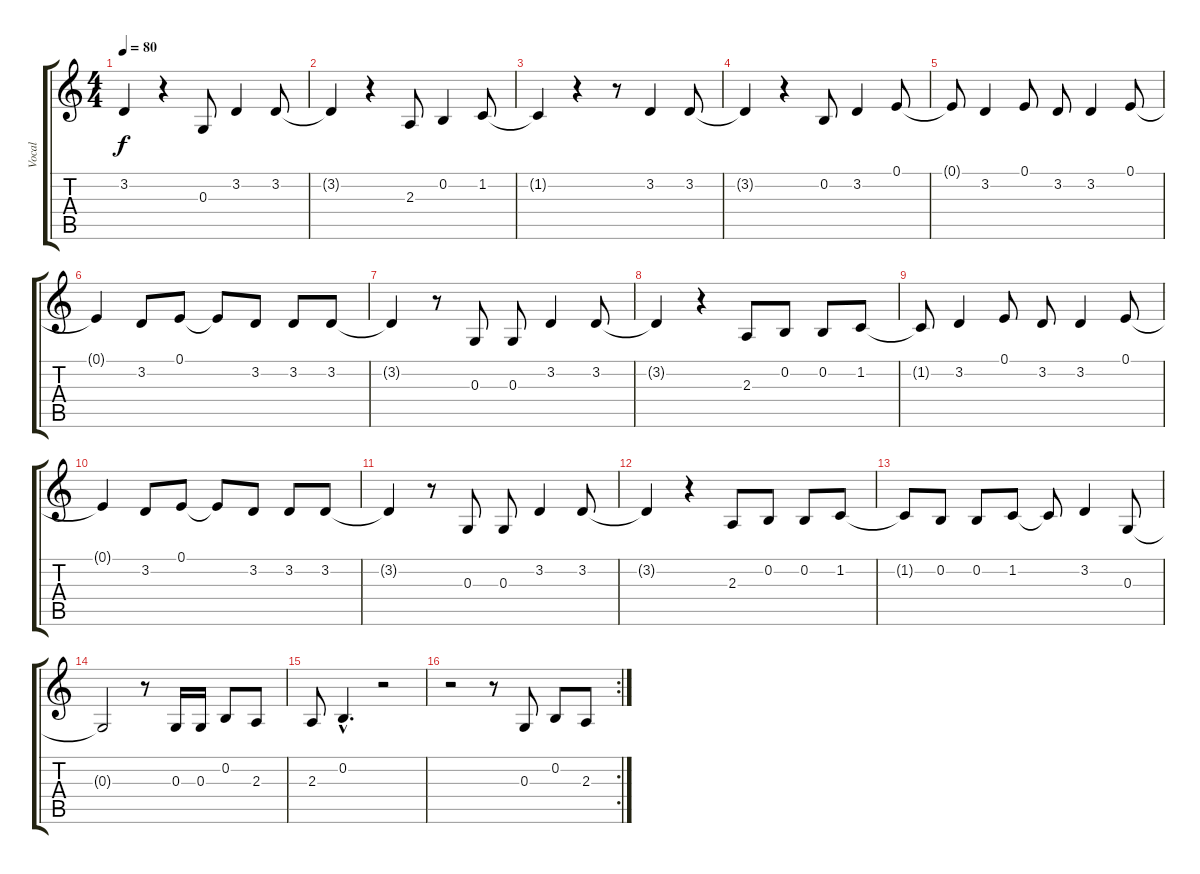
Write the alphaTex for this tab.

\track ("Vocal" "Vocal") {instrument drawbarorgan}
\staff {score tabs}
\tuning (E4 B3 G3 D3 A2 E2) {hide}
\ts (4 4)
\tempo 80
\clef g2
\ks c
3.2{t}.4{dy f} r.4 0.3.8 3.2.4 3.2.8 |
3.2{t}.4 r.4 2.3.8 0.2.4 1.2.8 |
1.2{t}.4 r.4 r.8 3.2.4 3.2.8 |
3.2{t}.4 r.4 0.2.8 3.2.4 0.1.8 |
0.1{t}.8 3.2.4 0.1.8 3.2.8 3.2.4 0.1.8 |
0.1{t}.4 3.2.8 0.1.8 0.1{t}.8 3.2.8 3.2.8 3.2.8 |
3.2{t}.4 r.8 0.3.8 0.3.8 3.2.4 3.2.8 |
3.2{t}.4 r.4 2.3.8 0.2.8 0.2.8 1.2.8 |
1.2{t}.8 3.2.4 0.1.8 3.2.8 3.2.4 0.1.8 |
0.1{t}.4 3.2.8 0.1.8 0.1{t}.8 3.2.8 3.2.8 3.2.8 |
3.2{t}.4 r.8 0.3.8 0.3.8 3.2.4 3.2.8 |
3.2{t}.4 r.4 2.3.8 0.2.8 0.2.8 1.2.8 |
1.2{t}.8 0.2.8 0.2.8 1.2.8 1.2{t}.8 3.2.4 0.3.8 |
0.3{t}.2 r.8 0.3.16 0.3.16 0.2.8 2.3.8 |
2.3.8 0.2{hac}.4{d} r.2 |
\rc 2
r.2 r.8 0.3.8 0.2.8 2.3.8
